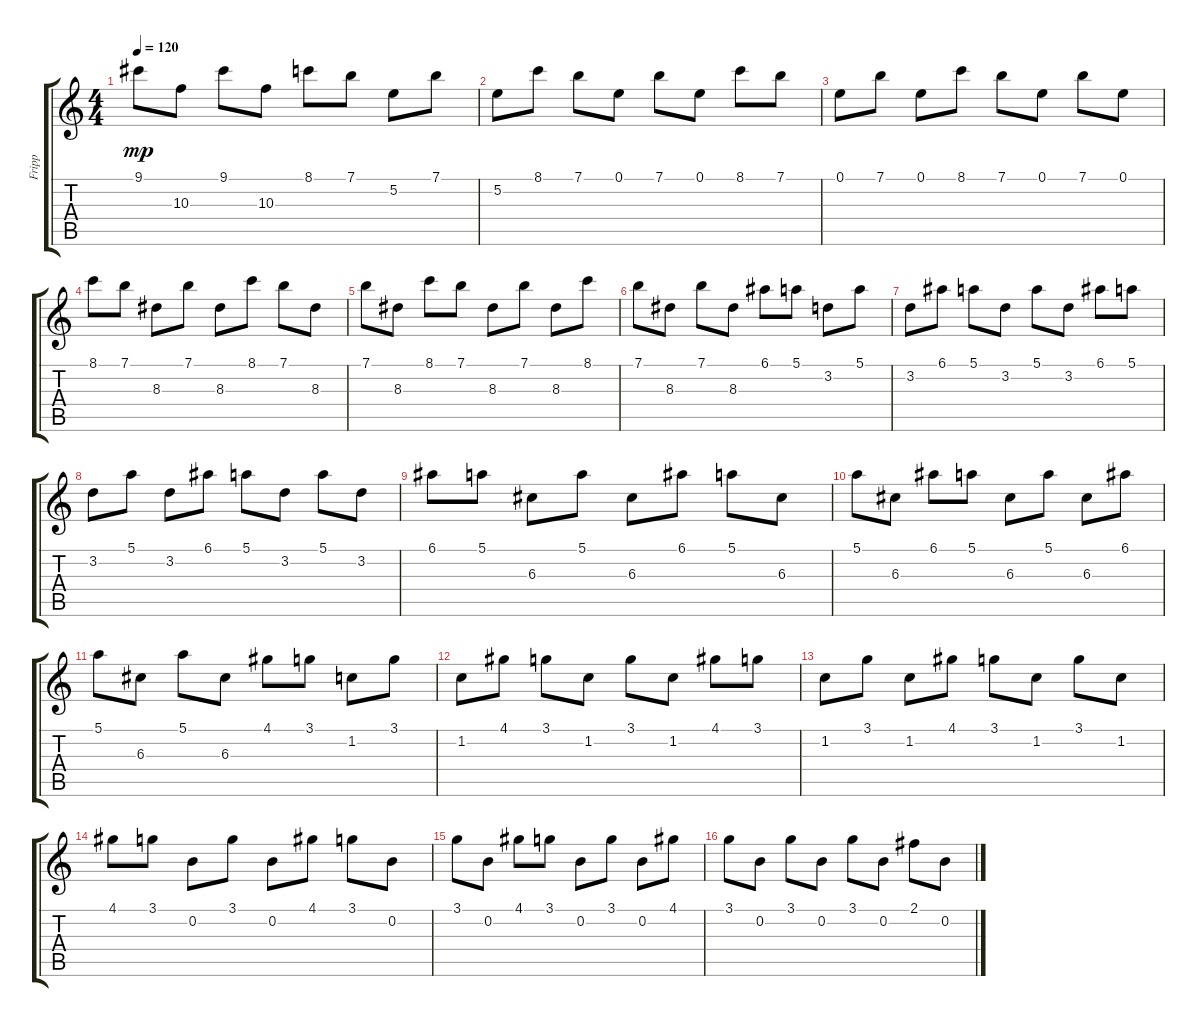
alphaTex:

\track ("Fripp" "Fripp") {instrument acousticguitarnylon}
\staff {score tabs}
\tuning (E4 B3 G3 D3 A2 E2) {hide}
\ts (4 4)
\tempo 120
\clef g2
\ks c
9.1.8{dy mp} 10.3.8 9.1.8 10.3.8 8.1.8 7.1.8 5.2.8 7.1.8 |
5.2.8 8.1.8 7.1.8 0.1.8 7.1.8 0.1.8 8.1.8 7.1.8 |
0.1.8 7.1.8 0.1.8 8.1.8 7.1.8 0.1.8 7.1.8 0.1.8 |
8.1.8 7.1.8 8.3.8 7.1.8 8.3.8 8.1.8 7.1.8 8.3.8 |
7.1.8 8.3.8 8.1.8 7.1.8 8.3.8 7.1.8 8.3.8 8.1.8 |
7.1.8 8.3.8 7.1.8 8.3.8 6.1.8 5.1.8 3.2.8 5.1.8 |
3.2.8 6.1.8 5.1.8 3.2.8 5.1.8 3.2.8 6.1.8 5.1.8 |
3.2.8 5.1.8 3.2.8 6.1.8 5.1.8 3.2.8 5.1.8 3.2.8 |
6.1.8 5.1.8 6.3.8 5.1.8 6.3.8 6.1.8 5.1.8 6.3.8 |
5.1.8 6.3.8 6.1.8 5.1.8 6.3.8 5.1.8 6.3.8 6.1.8 |
5.1.8 6.3.8 5.1.8 6.3.8 4.1.8 3.1.8 1.2.8 3.1.8 |
1.2.8 4.1.8 3.1.8 1.2.8 3.1.8 1.2.8 4.1.8 3.1.8 |
1.2.8 3.1.8 1.2.8 4.1.8 3.1.8 1.2.8 3.1.8 1.2.8 |
4.1.8 3.1.8 0.2.8 3.1.8 0.2.8 4.1.8 3.1.8 0.2.8 |
3.1.8 0.2.8 4.1.8 3.1.8 0.2.8 3.1.8 0.2.8 4.1.8 |
3.1.8 0.2.8 3.1.8 0.2.8 3.1.8 0.2.8 2.1.8 0.2.8
